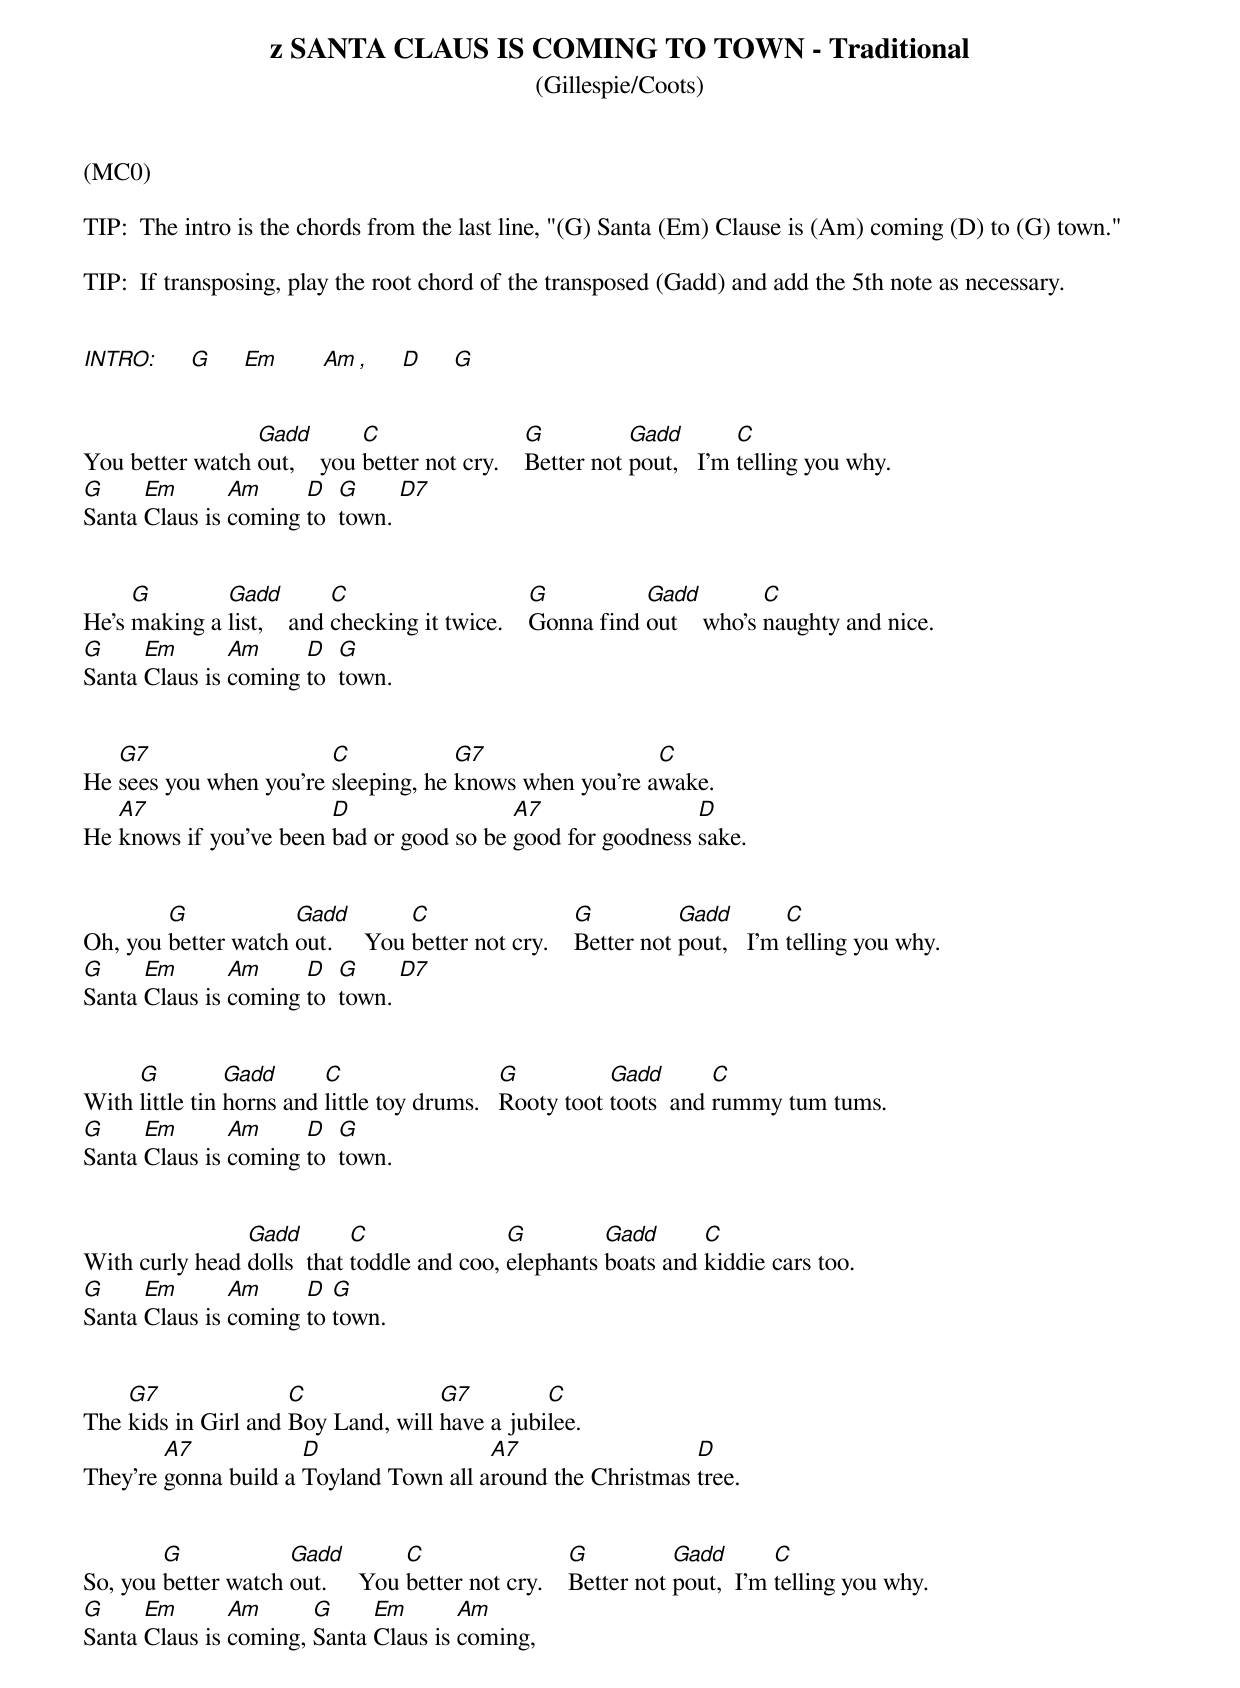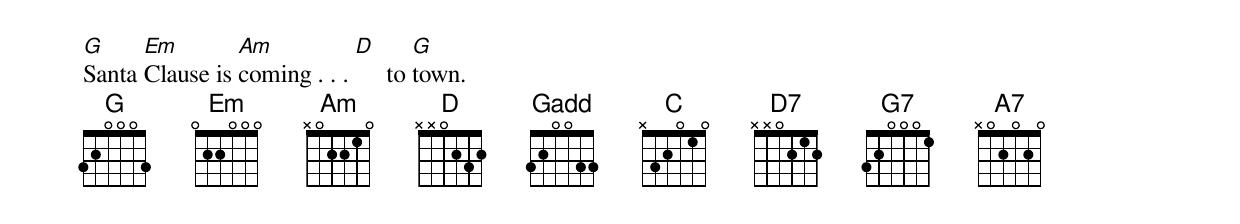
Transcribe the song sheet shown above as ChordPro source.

{define: Gadd base-fret 1 frets 3 2 0 0 3 3}
{t: z SANTA CLAUS IS COMING TO TOWN - Traditional}
{st: (Gillespie/Coots) }
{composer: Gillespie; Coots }


(MC0)

TIP:  The intro is the chords from the last line, "(G) Santa (Em) Clause is (Am) coming (D) to (G) town."

TIP:  If transposing, play the root chord of the transposed (Gadd) and add the 5th note as necessary.


[INTRO:]     [G]     [Em]       [Am][,]     [D]     [G]


You better watch [Gadd]out,    you [C]better not cry.    [G]Better not [Gadd]pout,   I'm [C]telling you why.
[G]Santa [Em]Claus is [Am]coming [D]to  [G]town. [D7]


He's [G]making a [Gadd]list,    and [C]checking it twice.    [G]Gonna find [Gadd]out    who's [C]naughty and nice.
[G]Santa [Em]Claus is [Am]coming [D]to  [G]town.


He [G7]sees you when you're [C]sleeping, he [G7]knows when you're a[C]wake.
He [A7]knows if you've been [D]bad or good so be [A7]good for goodness [D]sake.


Oh, you [G]better watch [Gadd]out.     You [C]better not cry.    [G]Better not [Gadd]pout,   I'm [C]telling you why.
[G]Santa [Em]Claus is [Am]coming [D]to  [G]town. [D7]


With [G]little tin [Gadd]horns and [C]little toy drums.   [G]Rooty toot [Gadd]toots  and [C]rummy tum tums.
[G]Santa [Em]Claus is [Am]coming [D]to  [G]town.


With curly head [Gadd]dolls  that [C]toddle and coo, [G]elephants [Gadd]boats and [C]kiddie cars too.
[G]Santa [Em]Claus is [Am]coming [D]to [G]town.


The [G7]kids in Girl and [C]Boy Land, will [G7]have a jubi[C]lee.
They're [A7]gonna build a [D]Toyland Town all a[A7]round the Christmas [D]tree.


So, you [G]better watch [Gadd]out.     You [C]better not cry.    [G]Better not [Gadd]pout,  I'm [C]telling you why.
[G]Santa [Em]Claus is [Am]coming, [G]Santa [Em]Claus is [Am]coming,
[G]Santa [Em]Clause is [Am]coming . . . [D]     to [G]town.
